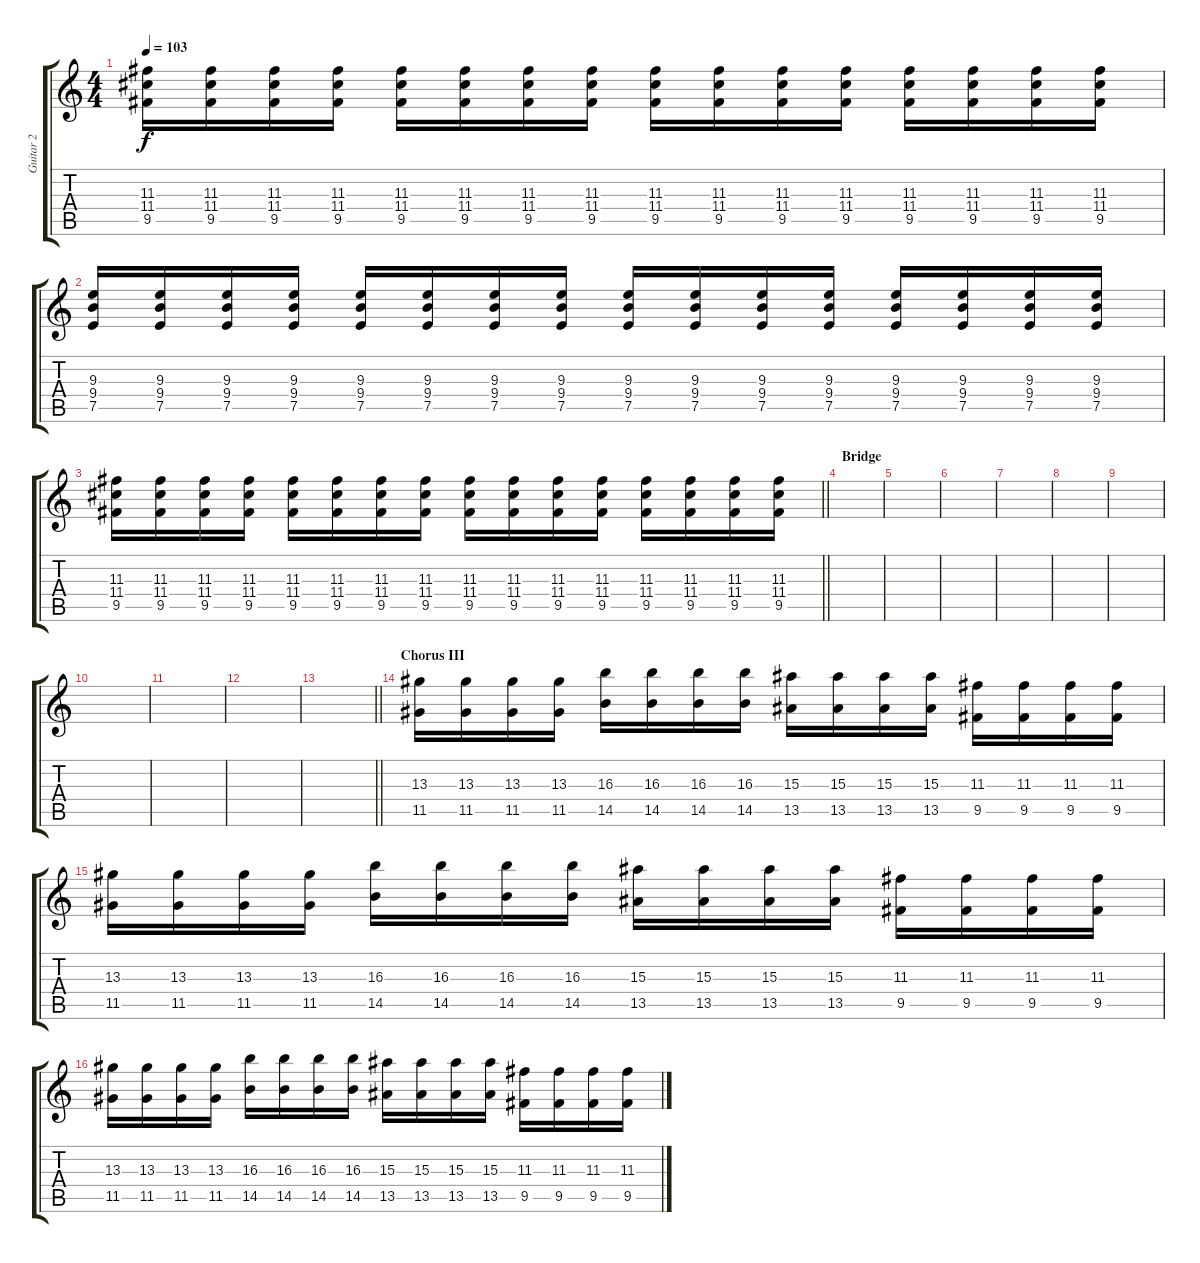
\track ("Guitar 2" "Guitar 2") {instrument electricguitarjazz}
\staff {score tabs}
\tuning (E4 B3 G3 D3 A2 E2) {hide}
\ts (4 4)
\tempo 103
\clef g2
\ks c
(11.3 11.4 9.5).16{dy f} (11.3 11.4 9.5).16 (11.3 11.4 9.5).16 (11.3 11.4 9.5).16 (11.3 11.4 9.5).16 (11.3 11.4 9.5).16 (11.3 11.4 9.5).16 (11.3 11.4 9.5).16 (11.3 11.4 9.5).16 (11.3 11.4 9.5).16 (11.3 11.4 9.5).16 (11.3 11.4 9.5).16 (11.3 11.4 9.5).16 (11.3 11.4 9.5).16 (11.3 11.4 9.5).16 (11.3 11.4 9.5).16 |
(9.3 9.4 7.5).16 (9.3 9.4 7.5).16 (9.3 9.4 7.5).16 (9.3 9.4 7.5).16 (9.3 9.4 7.5).16 (9.3 9.4 7.5).16 (9.3 9.4 7.5).16 (9.3 9.4 7.5).16 (9.3 9.4 7.5).16 (9.3 9.4 7.5).16 (9.3 9.4 7.5).16 (9.3 9.4 7.5).16 (9.3 9.4 7.5).16 (9.3 9.4 7.5).16 (9.3 9.4 7.5).16 (9.3 9.4 7.5).16 |
\barLineRight lightlight
(11.3 11.4 9.5).16 (11.3 11.4 9.5).16 (11.3 11.4 9.5).16 (11.3 11.4 9.5).16 (11.3 11.4 9.5).16 (11.3 11.4 9.5).16 (11.3 11.4 9.5).16 (11.3 11.4 9.5).16 (11.3 11.4 9.5).16 (11.3 11.4 9.5).16 (11.3 11.4 9.5).16 (11.3 11.4 9.5).16 (11.3 11.4 9.5).16 (11.3 11.4 9.5).16 (11.3 11.4 9.5).16 (11.3 11.4 9.5).16 |
\section ("" "Bridge")
|
|
|
|
|
|
|
|
|
\barLineRight lightlight
|
\section ("" "Chorus III")
(13.3 11.5).16{volume 13 balance 8 instrument distortionguitar} (13.3 11.5).16 (13.3 11.5).16 (13.3 11.5).16 (16.3 14.5).16 (16.3 14.5).16 (16.3 14.5).16 (16.3 14.5).16 (15.3 13.5).16 (15.3 13.5).16 (15.3 13.5).16 (15.3 13.5).16 (11.3 9.5).16 (11.3 9.5).16 (11.3 9.5).16 (11.3 9.5).16 |
(13.3 11.5).16 (13.3 11.5).16 (13.3 11.5).16 (13.3 11.5).16 (16.3 14.5).16 (16.3 14.5).16 (16.3 14.5).16 (16.3 14.5).16 (15.3 13.5).16 (15.3 13.5).16 (15.3 13.5).16 (15.3 13.5).16 (11.3 9.5).16 (11.3 9.5).16 (11.3 9.5).16 (11.3 9.5).16 |
(13.3 11.5).16 (13.3 11.5).16 (13.3 11.5).16 (13.3 11.5).16 (16.3 14.5).16 (16.3 14.5).16 (16.3 14.5).16 (16.3 14.5).16 (15.3 13.5).16 (15.3 13.5).16 (15.3 13.5).16 (15.3 13.5).16 (11.3 9.5).16 (11.3 9.5).16 (11.3 9.5).16 (11.3 9.5).16
